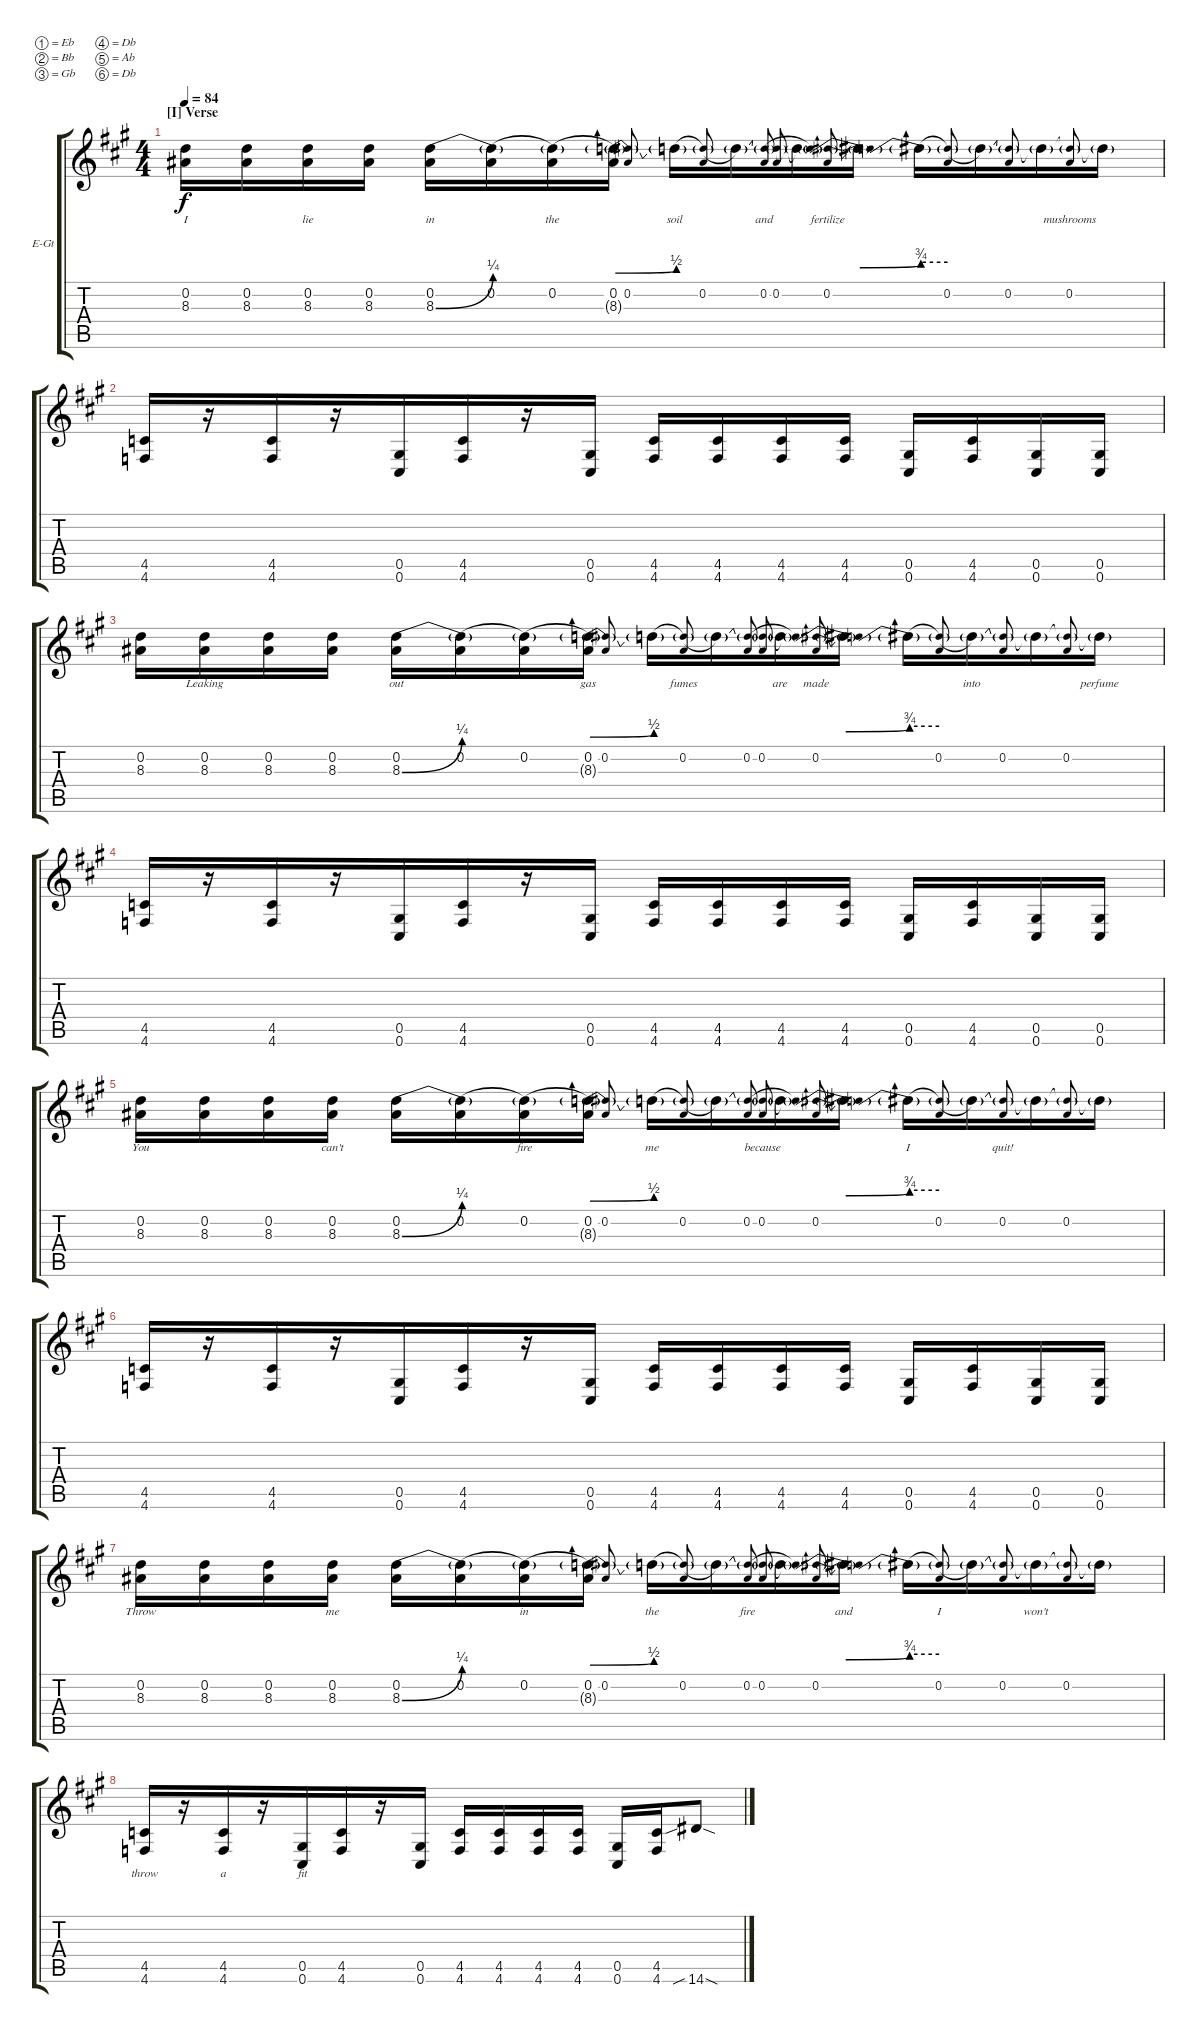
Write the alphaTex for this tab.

\defaultSystemsLayout 4
\bracketExtendMode groupsimilarinstruments
\firstSystemTrackNameOrientation horizontal
\otherSystemsTrackNameOrientation horizontal
\track ("Guitar 1" "E-Gt") {instrument distortionguitar}
\staff {score tabs}
\tuning (Eb4 Bb3 Gb3 Db3 Ab2 Db2)
\ts (4 4)
\section ("I" "Verse")
\tempo 84
\clef g2
\scale
1.07062
\ks a
(8.3 0.2).16{lyrics (0 "I") lyrics (1 "") lyrics (2 "") lyrics (3 "") lyrics (4 "") dy f} (8.3 0.2).16{lyrics (0 "") lyrics (1 "") lyrics (2 "") lyrics (3 "") lyrics (4 "")} (8.3 0.2).16{lyrics (0 "lie") lyrics (1 "") lyrics (2 "") lyrics (3 "") lyrics (4 "")} (8.3 0.2).16{lyrics (0 "") lyrics (1 "") lyrics (2 "") lyrics (3 "") lyrics (4 "")} (8.3{be (bend 0 0 15 1)} 0.2).16{lyrics (0 "in") lyrics (1 "") lyrics (2 "") lyrics (3 "") lyrics (4 "")} (8.3{be (hold 0 0 60 0) t} 0.2).16{lyrics (0 "") lyrics (1 "") lyrics (2 "") lyrics (3 "") lyrics (4 "")} (8.3{be (hold 0 0 60 0) t} 0.2).16{lyrics (0 "the") lyrics (1 "") lyrics (2 "") lyrics (3 "") lyrics (4 "")} (8.3{be (bend 0 1 17.4 2) t} 0.2).16{lyrics (0 "") lyrics (1 "") lyrics (2 "") lyrics (3 "") lyrics (4 "")} (0.2 8.3{t}).8{lyrics (0 "") lyrics (1 "") lyrics (2 "") lyrics (3 "") lyrics (4 "") gr onbeat} 8.3{be (hold 0 0 60 0) t}.16{lyrics (0 "soil") lyrics (1 "") lyrics (2 "") lyrics (3 "") lyrics (4 "")} (0.2 8.3{be (hold 0 0 60 0) t}).8{lyrics (0 "") lyrics (1 "") lyrics (2 "") lyrics (3 "") lyrics (4 "") gr onbeat} 8.3{t}.16{lyrics (0 "") lyrics (1 "") lyrics (2 "") lyrics (3 "") lyrics (4 "")} (0.2 8.3{t}).8{lyrics (0 "and") lyrics (1 "") lyrics (2 "") lyrics (3 "") lyrics (4 "") gr onbeat} 8.3{t}.16{lyrics (0 "") lyrics (1 "") lyrics (2 "") lyrics (3 "") lyrics (4 "")} (0.2 8.3{t}).8{lyrics (0 "") lyrics (1 "") lyrics (2 "") lyrics (3 "") lyrics (4 "") gr onbeat} 8.3{be (prebendbend 0 2 17.4 3) t}.16{lyrics (0 "") lyrics (1 "") lyrics (2 "") lyrics (3 "") lyrics (4 "")} (0.2 8.3{t}).8{lyrics (0 "fertilize") lyrics (1 "") lyrics (2 "") lyrics (3 "") lyrics (4 "") gr onbeat} 8.3{be (prebend 0 3 60 3) t}.16{lyrics (0 "") lyrics (1 "") lyrics (2 "") lyrics (3 "") lyrics (4 "")} (0.2 8.3{be (hold 0 0 60 0) t}).8{lyrics (0 "") lyrics (1 "") lyrics (2 "") lyrics (3 "") lyrics (4 "") gr onbeat} 8.3{t}.16{lyrics (0 "") lyrics (1 "") lyrics (2 "") lyrics (3 "") lyrics (4 "")} (0.2 8.3{t}).8{lyrics (0 "") lyrics (1 "") lyrics (2 "") lyrics (3 "") lyrics (4 "") gr onbeat} 8.3{t}.16{lyrics (0 "") lyrics (1 "") lyrics (2 "") lyrics (3 "") lyrics (4 "")} (0.2 8.3{t}).8{lyrics (0 "mushrooms") lyrics (1 "") lyrics (2 "") lyrics (3 "") lyrics (4 "") gr onbeat} 8.3{t}.16{lyrics (0 "") lyrics (1 "") lyrics (2 "") lyrics (3 "") lyrics (4 "")} |
\scale
0.929382 (4.6 4.5).16{lyrics (0 "") lyrics (1 "") lyrics (2 "") lyrics (3 "") lyrics (4 "")} r.16{beam merge} (4.6 4.5).16{lyrics (0 "") lyrics (1 "") lyrics (2 "") lyrics (3 "") lyrics (4 "") beam merge} r.16{beam merge} (0.6 0.5).16{lyrics (0 "") lyrics (1 "") lyrics (2 "") lyrics (3 "") lyrics (4 "") beam merge} (4.6 4.5).16{lyrics (0 "") lyrics (1 "") lyrics (2 "") lyrics (3 "") lyrics (4 "") beam merge} r.16 (0.5 0.6).16{lyrics (0 "") lyrics (1 "") lyrics (2 "") lyrics (3 "") lyrics (4 "")} (4.6 4.5).16{lyrics (0 "") lyrics (1 "") lyrics (2 "") lyrics (3 "") lyrics (4 "")} (4.6 4.5).16{lyrics (0 "") lyrics (1 "") lyrics (2 "") lyrics (3 "") lyrics (4 "")} (4.6 4.5).16{lyrics (0 "") lyrics (1 "") lyrics (2 "") lyrics (3 "") lyrics (4 "")} (4.5 4.6).16{lyrics (0 "") lyrics (1 "") lyrics (2 "") lyrics (3 "") lyrics (4 "")} (0.6 0.5).16{lyrics (0 "") lyrics (1 "") lyrics (2 "") lyrics (3 "") lyrics (4 "")} (4.6 4.5).16{lyrics (0 "") lyrics (1 "") lyrics (2 "") lyrics (3 "") lyrics (4 "")} (0.6 0.5).16{lyrics (0 "") lyrics (1 "") lyrics (2 "") lyrics (3 "") lyrics (4 "")} (0.6 0.5).16{lyrics (0 "") lyrics (1 "") lyrics (2 "") lyrics (3 "") lyrics (4 "")} |
\scale
1.07062 (8.3 0.2).16{lyrics (0 "") lyrics (1 "") lyrics (2 "") lyrics (3 "") lyrics (4 "")} (8.3 0.2).16{lyrics (0 "Leaking") lyrics (1 "") lyrics (2 "") lyrics (3 "") lyrics (4 "")} (8.3 0.2).16{lyrics (0 "") lyrics (1 "") lyrics (2 "") lyrics (3 "") lyrics (4 "")} (8.3 0.2).16{lyrics (0 "") lyrics (1 "") lyrics (2 "") lyrics (3 "") lyrics (4 "")} (8.3{be (bend 0 0 15 1)} 0.2).16{lyrics (0 "out") lyrics (1 "") lyrics (2 "") lyrics (3 "") lyrics (4 "")} (8.3{be (hold 0 0 60 0) t} 0.2).16{lyrics (0 "") lyrics (1 "") lyrics (2 "") lyrics (3 "") lyrics (4 "")} (8.3{be (hold 0 0 60 0) t} 0.2).16{lyrics (0 "") lyrics (1 "") lyrics (2 "") lyrics (3 "") lyrics (4 "")} (8.3{be (bend 0 1 17.4 2) t} 0.2).16{lyrics (0 "gas") lyrics (1 "") lyrics (2 "") lyrics (3 "") lyrics (4 "")} (0.2 8.3{t}).8{lyrics (0 "") lyrics (1 "") lyrics (2 "") lyrics (3 "") lyrics (4 "") gr onbeat} 8.3{be (hold 0 0 60 0) t}.16{lyrics (0 "") lyrics (1 "") lyrics (2 "") lyrics (3 "") lyrics (4 "")} (0.2 8.3{be (hold 0 0 60 0) t}).8{lyrics (0 "fumes") lyrics (1 "") lyrics (2 "") lyrics (3 "") lyrics (4 "") gr onbeat} 8.3{t}.16{lyrics (0 "") lyrics (1 "") lyrics (2 "") lyrics (3 "") lyrics (4 "")} (0.2 8.3{t}).8{lyrics (0 "") lyrics (1 "") lyrics (2 "") lyrics (3 "") lyrics (4 "") gr onbeat} 8.3{t}.16{lyrics (0 "are") lyrics (1 "") lyrics (2 "") lyrics (3 "") lyrics (4 "")} (0.2 8.3{t}).8{lyrics (0 "") lyrics (1 "") lyrics (2 "") lyrics (3 "") lyrics (4 "") gr onbeat} 8.3{be (prebendbend 0 2 17.4 3) t}.16{lyrics (0 "") lyrics (1 "") lyrics (2 "") lyrics (3 "") lyrics (4 "")} (0.2 8.3{t}).8{lyrics (0 "made") lyrics (1 "") lyrics (2 "") lyrics (3 "") lyrics (4 "") gr onbeat} 8.3{be (prebend 0 3 60 3) t}.16{lyrics (0 "") lyrics (1 "") lyrics (2 "") lyrics (3 "") lyrics (4 "")} (0.2 8.3{be (hold 0 0 60 0) t}).8{lyrics (0 "") lyrics (1 "") lyrics (2 "") lyrics (3 "") lyrics (4 "") gr onbeat} 8.3{t}.16{lyrics (0 "into") lyrics (1 "") lyrics (2 "") lyrics (3 "") lyrics (4 "")} (0.2 8.3{t}).8{lyrics (0 "") lyrics (1 "") lyrics (2 "") lyrics (3 "") lyrics (4 "") gr onbeat} 8.3{t}.16{lyrics (0 "") lyrics (1 "") lyrics (2 "") lyrics (3 "") lyrics (4 "")} (0.2 8.3{t}).8{lyrics (0 "") lyrics (1 "") lyrics (2 "") lyrics (3 "") lyrics (4 "") gr onbeat} 8.3{t}.16{lyrics (0 "perfume") lyrics (1 "") lyrics (2 "") lyrics (3 "") lyrics (4 "")} |
\scale
0.929382 (4.6 4.5).16{lyrics (0 "") lyrics (1 "") lyrics (2 "") lyrics (3 "") lyrics (4 "")} r.16{beam merge} (4.6 4.5).16{lyrics (0 "") lyrics (1 "") lyrics (2 "") lyrics (3 "") lyrics (4 "") beam merge} r.16{beam merge} (0.6 0.5).16{lyrics (0 "") lyrics (1 "") lyrics (2 "") lyrics (3 "") lyrics (4 "") beam merge} (4.6 4.5).16{lyrics (0 "") lyrics (1 "") lyrics (2 "") lyrics (3 "") lyrics (4 "") beam merge} r.16 (0.5 0.6).16{lyrics (0 "") lyrics (1 "") lyrics (2 "") lyrics (3 "") lyrics (4 "")} (4.6 4.5).16{lyrics (0 "") lyrics (1 "") lyrics (2 "") lyrics (3 "") lyrics (4 "")} (4.6 4.5).16{lyrics (0 "") lyrics (1 "") lyrics (2 "") lyrics (3 "") lyrics (4 "")} (4.6 4.5).16{lyrics (0 "") lyrics (1 "") lyrics (2 "") lyrics (3 "") lyrics (4 "")} (4.5 4.6).16{lyrics (0 "") lyrics (1 "") lyrics (2 "") lyrics (3 "") lyrics (4 "")} (0.6 0.5).16{lyrics (0 "") lyrics (1 "") lyrics (2 "") lyrics (3 "") lyrics (4 "")} (4.6 4.5).16{lyrics (0 "") lyrics (1 "") lyrics (2 "") lyrics (3 "") lyrics (4 "")} (0.6 0.5).16{lyrics (0 "") lyrics (1 "") lyrics (2 "") lyrics (3 "") lyrics (4 "")} (0.6 0.5).16{lyrics (0 "") lyrics (1 "") lyrics (2 "") lyrics (3 "") lyrics (4 "")} |
\scale
1.07062 (8.3 0.2).16{lyrics (0 "You") lyrics (1 "") lyrics (2 "") lyrics (3 "") lyrics (4 "")} (8.3 0.2).16{lyrics (0 "") lyrics (1 "") lyrics (2 "") lyrics (3 "") lyrics (4 "")} (8.3 0.2).16{lyrics (0 "") lyrics (1 "") lyrics (2 "") lyrics (3 "") lyrics (4 "")} (8.3 0.2).16{lyrics (0 "can't") lyrics (1 "") lyrics (2 "") lyrics (3 "") lyrics (4 "")} (8.3{be (bend 0 0 15 1)} 0.2).16{lyrics (0 "") lyrics (1 "") lyrics (2 "") lyrics (3 "") lyrics (4 "")} (8.3{be (hold 0 0 60 0) t} 0.2).16{lyrics (0 "") lyrics (1 "") lyrics (2 "") lyrics (3 "") lyrics (4 "")} (8.3{be (hold 0 0 60 0) t} 0.2).16{lyrics (0 "fire") lyrics (1 "") lyrics (2 "") lyrics (3 "") lyrics (4 "")} (8.3{be (bend 0 1 17.4 2) t} 0.2).16{lyrics (0 "") lyrics (1 "") lyrics (2 "") lyrics (3 "") lyrics (4 "")} (0.2 8.3{t}).8{lyrics (0 "") lyrics (1 "") lyrics (2 "") lyrics (3 "") lyrics (4 "") gr onbeat} 8.3{be (hold 0 0 60 0) t}.16{lyrics (0 "me") lyrics (1 "") lyrics (2 "") lyrics (3 "") lyrics (4 "")} (0.2 8.3{be (hold 0 0 60 0) t}).8{lyrics (0 "") lyrics (1 "") lyrics (2 "") lyrics (3 "") lyrics (4 "") gr onbeat} 8.3{t}.16{lyrics (0 "") lyrics (1 "") lyrics (2 "") lyrics (3 "") lyrics (4 "")} (0.2 8.3{t}).8{lyrics (0 "") lyrics (1 "") lyrics (2 "") lyrics (3 "") lyrics (4 "") gr onbeat} 8.3{t}.16{lyrics (0 "") lyrics (1 "") lyrics (2 "") lyrics (3 "") lyrics (4 "")} (0.2 8.3{t}).8{lyrics (0 "because") lyrics (1 "") lyrics (2 "") lyrics (3 "") lyrics (4 "") gr onbeat} 8.3{be (prebendbend 0 2 17.4 3) t}.16{lyrics (0 "") lyrics (1 "") lyrics (2 "") lyrics (3 "") lyrics (4 "")} (0.2 8.3{t}).8{lyrics (0 "") lyrics (1 "") lyrics (2 "") lyrics (3 "") lyrics (4 "") gr onbeat} 8.3{be (prebend 0 3 60 3) t}.16{lyrics (0 "I") lyrics (1 "") lyrics (2 "") lyrics (3 "") lyrics (4 "")} (0.2 8.3{be (hold 0 0 60 0) t}).8{lyrics (0 "") lyrics (1 "") lyrics (2 "") lyrics (3 "") lyrics (4 "") gr onbeat} 8.3{t}.16{lyrics (0 "") lyrics (1 "") lyrics (2 "") lyrics (3 "") lyrics (4 "")} (0.2 8.3{t}).8{lyrics (0 "quit!") lyrics (1 "") lyrics (2 "") lyrics (3 "") lyrics (4 "") gr onbeat} 8.3{t}.16{lyrics (0 "") lyrics (1 "") lyrics (2 "") lyrics (3 "") lyrics (4 "")} (0.2 8.3{t}).8{lyrics (0 "") lyrics (1 "") lyrics (2 "") lyrics (3 "") lyrics (4 "") gr onbeat} 8.3{t}.16{lyrics (0 "") lyrics (1 "") lyrics (2 "") lyrics (3 "") lyrics (4 "")} |
\scale
0.929382 (4.6 4.5).16{lyrics (0 "") lyrics (1 "") lyrics (2 "") lyrics (3 "") lyrics (4 "")} r.16{beam merge} (4.6 4.5).16{lyrics (0 "") lyrics (1 "") lyrics (2 "") lyrics (3 "") lyrics (4 "") beam merge} r.16{beam merge} (0.6 0.5).16{lyrics (0 "") lyrics (1 "") lyrics (2 "") lyrics (3 "") lyrics (4 "") beam merge} (4.6 4.5).16{lyrics (0 "") lyrics (1 "") lyrics (2 "") lyrics (3 "") lyrics (4 "") beam merge} r.16 (0.5 0.6).16{lyrics (0 "") lyrics (1 "") lyrics (2 "") lyrics (3 "") lyrics (4 "")} (4.6 4.5).16{lyrics (0 "") lyrics (1 "") lyrics (2 "") lyrics (3 "") lyrics (4 "")} (4.6 4.5).16{lyrics (0 "") lyrics (1 "") lyrics (2 "") lyrics (3 "") lyrics (4 "")} (4.6 4.5).16{lyrics (0 "") lyrics (1 "") lyrics (2 "") lyrics (3 "") lyrics (4 "")} (4.5 4.6).16{lyrics (0 "") lyrics (1 "") lyrics (2 "") lyrics (3 "") lyrics (4 "")} (0.6 0.5).16{lyrics (0 "") lyrics (1 "") lyrics (2 "") lyrics (3 "") lyrics (4 "")} (4.6 4.5).16{lyrics (0 "") lyrics (1 "") lyrics (2 "") lyrics (3 "") lyrics (4 "")} (0.6 0.5).16{lyrics (0 "") lyrics (1 "") lyrics (2 "") lyrics (3 "") lyrics (4 "")} (0.6 0.5).16{lyrics (0 "") lyrics (1 "") lyrics (2 "") lyrics (3 "") lyrics (4 "")} |
\scale
1.07062 (8.3 0.2).16{lyrics (0 "Throw") lyrics (1 "") lyrics (2 "") lyrics (3 "") lyrics (4 "")} (8.3 0.2).16{lyrics (0 "") lyrics (1 "") lyrics (2 "") lyrics (3 "") lyrics (4 "")} (8.3 0.2).16{lyrics (0 "") lyrics (1 "") lyrics (2 "") lyrics (3 "") lyrics (4 "")} (8.3 0.2).16{lyrics (0 "me") lyrics (1 "") lyrics (2 "") lyrics (3 "") lyrics (4 "")} (8.3{be (bend 0 0 15 1)} 0.2).16{lyrics (0 "") lyrics (1 "") lyrics (2 "") lyrics (3 "") lyrics (4 "")} (8.3{be (hold 0 0 60 0) t} 0.2).16{lyrics (0 "") lyrics (1 "") lyrics (2 "") lyrics (3 "") lyrics (4 "")} (8.3{be (hold 0 0 60 0) t} 0.2).16{lyrics (0 "in") lyrics (1 "") lyrics (2 "") lyrics (3 "") lyrics (4 "")} (8.3{be (bend 0 1 17.4 2) t} 0.2).16{lyrics (0 "") lyrics (1 "") lyrics (2 "") lyrics (3 "") lyrics (4 "")} (0.2 8.3{t}).8{lyrics (0 "") lyrics (1 "") lyrics (2 "") lyrics (3 "") lyrics (4 "") gr onbeat} 8.3{be (hold 0 0 60 0) t}.16{lyrics (0 "the") lyrics (1 "") lyrics (2 "") lyrics (3 "") lyrics (4 "")} (0.2 8.3{be (hold 0 0 60 0) t}).8{lyrics (0 "") lyrics (1 "") lyrics (2 "") lyrics (3 "") lyrics (4 "") gr onbeat} 8.3{t}.16{lyrics (0 "") lyrics (1 "") lyrics (2 "") lyrics (3 "") lyrics (4 "")} (0.2 8.3{t}).8{lyrics (0 "fire") lyrics (1 "") lyrics (2 "") lyrics (3 "") lyrics (4 "") gr onbeat} 8.3{t}.16{lyrics (0 "") lyrics (1 "") lyrics (2 "") lyrics (3 "") lyrics (4 "")} (0.2 8.3{t}).8{lyrics (0 "") lyrics (1 "") lyrics (2 "") lyrics (3 "") lyrics (4 "") gr onbeat} 8.3{be (prebendbend 0 2 17.4 3) t}.16{lyrics (0 "and") lyrics (1 "") lyrics (2 "") lyrics (3 "") lyrics (4 "")} (0.2 8.3{t}).8{lyrics (0 "") lyrics (1 "") lyrics (2 "") lyrics (3 "") lyrics (4 "") gr onbeat} 8.3{be (prebend 0 3 60 3) t}.16{lyrics (0 "") lyrics (1 "") lyrics (2 "") lyrics (3 "") lyrics (4 "")} (0.2 8.3{be (hold 0 0 60 0) t}).8{lyrics (0 "I") lyrics (1 "") lyrics (2 "") lyrics (3 "") lyrics (4 "") gr onbeat} 8.3{t}.16{lyrics (0 "") lyrics (1 "") lyrics (2 "") lyrics (3 "") lyrics (4 "")} (0.2 8.3{t}).8{lyrics (0 "") lyrics (1 "") lyrics (2 "") lyrics (3 "") lyrics (4 "") gr onbeat} 8.3{t}.16{lyrics (0 "won't") lyrics (1 "") lyrics (2 "") lyrics (3 "") lyrics (4 "")} (0.2 8.3{t}).8{lyrics (0 "") lyrics (1 "") lyrics (2 "") lyrics (3 "") lyrics (4 "") gr onbeat} 8.3{t}.16{lyrics (0 "") lyrics (1 "") lyrics (2 "") lyrics (3 "") lyrics (4 "")} |
\scale
0.929382 (4.6 4.5).16{lyrics (0 "throw") lyrics (1 "") lyrics (2 "") lyrics (3 "") lyrics (4 "")} r.16{beam merge} (4.6 4.5).16{lyrics (0 "a") lyrics (1 "") lyrics (2 "") lyrics (3 "") lyrics (4 "") beam merge} r.16{beam merge} (0.6 0.5).16{lyrics (0 "fit") lyrics (1 "") lyrics (2 "") lyrics (3 "") lyrics (4 "") beam merge} (4.6 4.5).16{lyrics (0 "") lyrics (1 "") lyrics (2 "") lyrics (3 "") lyrics (4 "") beam merge} r.16 (0.5 0.6).16{lyrics (0 "") lyrics (1 "") lyrics (2 "") lyrics (3 "") lyrics (4 "")} (4.6 4.5).16{lyrics (0 "") lyrics (1 "") lyrics (2 "") lyrics (3 "") lyrics (4 "")} (4.6 4.5).16{lyrics (0 "") lyrics (1 "") lyrics (2 "") lyrics (3 "") lyrics (4 "")} (4.6 4.5).16{lyrics (0 "") lyrics (1 "") lyrics (2 "") lyrics (3 "") lyrics (4 "")} (4.5 4.6).16{lyrics (0 "") lyrics (1 "") lyrics (2 "") lyrics (3 "") lyrics (4 "")} (0.6 0.5).16{lyrics (0 "") lyrics (1 "") lyrics (2 "") lyrics (3 "") lyrics (4 "")} (4.6 4.5).16{lyrics (0 "") lyrics (1 "") lyrics (2 "") lyrics (3 "") lyrics (4 "")} 14.6{sib sod}.8{lyrics (0 "") lyrics (1 "") lyrics (2 "") lyrics (3 "") lyrics (4 "")}
